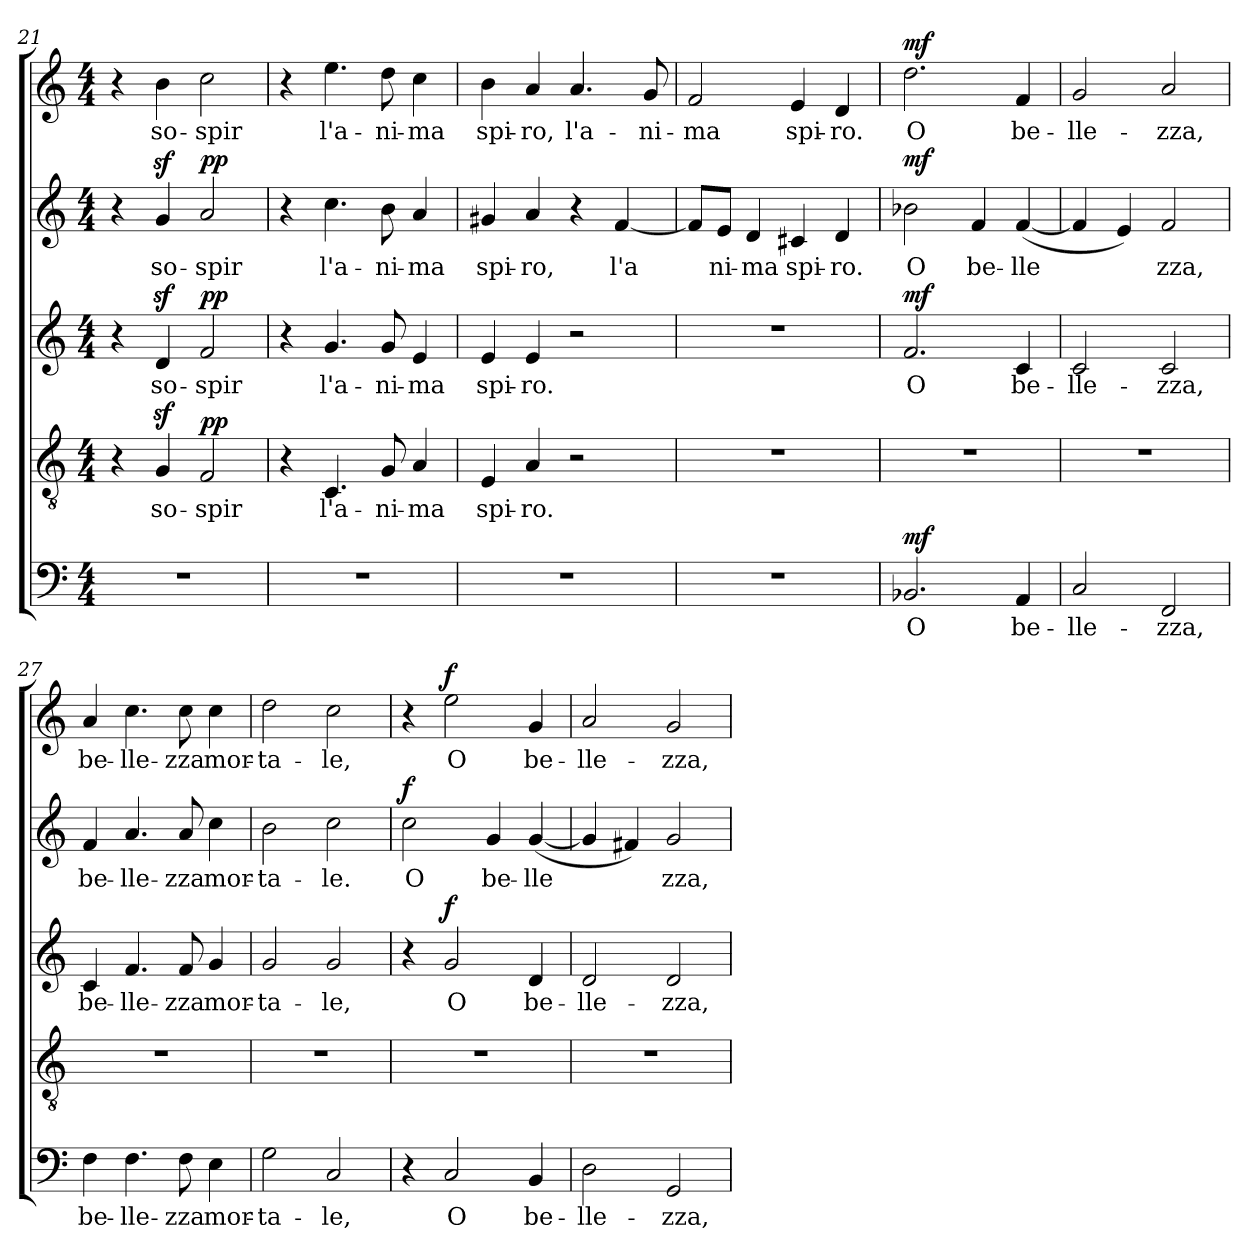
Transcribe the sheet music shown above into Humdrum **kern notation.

**kern	**text	**dynam	**kern	**text	**dynam	**kern	**text	**dynam	**kern	**text	**dynam	**kern	**text	**dynam
*part5	*part5	*part5	*part4	*part4	*part4	*part3	*part3	*part3	*part2	*part2	*part2	*part1	*part1	*part1
*staff5	*staff5	*staff5	*staff4	*staff4	*staff4	*staff3	*staff3	*staff3	*staff2	*staff2	*staff2	*staff1	*staff1	*staff1
*clefF4	*	*	*clefGv2	*	*	*clefG2	*	*	*clefG2	*	*	*clefG2	*	*
*k[]	*	*	*k[]	*	*	*k[]	*	*	*k[]	*	*	*k[]	*	*
*C:	*	*	*C:	*	*	*C:	*	*	*C:	*	*	*C:	*	*
*M4/4	*	*	*M4/4	*	*	*M4/4	*	*	*M4/4	*	*	*M4/4	*	*
=21	=21	=21	=21	=21	=21	=21	=21	=21	=21	=21	=21	=21	=21	=21
1r	.	.	4r	.	.	4r	.	.	4r	.	.	4r	.	.
!	!	!	!	!LO:LY:b	!	!	!LO:LY:b	!	!	!LO:LY:b	!	!	!LO:LY:b	!
.	.	.	4Gz>/	so-	.	4dz>/	so-	.	4gz>/	so-	.	4b\	so-	.
!	!	!	!	!LO:LY:b	!LO:DY:a	!	!LO:LY:b	!LO:DY:a	!	!LO:LY:b	!LO:DY:a	!	!LO:LY:b	!
.	.	.	2F/	-spir	pp	2f/	-spir	pp	2a/	-spir	pp	2cc\	-spir	.
!!LO:PB:g=z
=22	=22	=22	=22	=22	=22	=22	=22	=22	=22	=22	=22	=22	=22	=22
1r	.	.	4r	.	.	4r	.	.	4r	.	.	4r	.	.
!	!	!	!	!LO:LY:b	!	!	!LO:LY:b	!	!	!LO:LY:b	!	!	!LO:LY:b	!
.	.	.	4.C/	l'a-	.	4.g/	l'a-	.	4.cc\	l'a-	.	4.ee\	l'a-	.
!	!	!	!	!LO:LY:b	!	!	!LO:LY:b	!	!	!LO:LY:b	!	!	!LO:LY:b	!
.	.	.	8G/	-ni-	.	8g/	-ni-	.	8b\	-ni-	.	8dd\	-ni-	.
!	!	!	!	!LO:LY:b	!	!	!LO:LY:b	!	!	!LO:LY:b	!	!	!LO:LY:b	!
.	.	.	4A/	-ma	.	4e/	-ma	.	4a/	-ma	.	4cc\	-ma	.
=23	=23	=23	=23	=23	=23	=23	=23	=23	=23	=23	=23	=23	=23	=23
!	!	!	!	!LO:LY:b	!	!	!LO:LY:b	!	!	!LO:LY:b	!	!	!LO:LY:b	!
1r	.	.	4E/	spi-	.	4e/	spi-	.	4g#X/	spi-	.	4b\	spi-	.
!	!	!	!	!LO:LY:b	!	!	!LO:LY:b	!	!	!LO:LY:b	!	!	!LO:LY:b	!
.	.	.	4A/	-ro.	.	4e/	-ro.	.	4a/	-ro,	.	4a/	-ro,	.
!	!	!	!	!	!	!	!	!	!	!	!	!	!LO:LY:b	!
.	.	.	2r	.	.	2r	.	.	4r	.	.	4.a/	l'a-	.
!	!	!	!	!	!	!	!	!	!	!LO:LY:b	!	!	!	!
.	.	.	.	.	.	.	.	.	[4f/	l'a	.	.	.	.
!	!	!	!	!	!	!	!	!	!	!	!	!	!LO:LY:b	!
.	.	.	.	.	.	.	.	.	.	.	.	8g/	-ni-	.
=24	=24	=24	=24	=24	=24	=24	=24	=24	=24	=24	=24	=24	=24	=24
!	!	!	!	!	!	!	!	!	!	!	!	!	!LO:LY:b	!
1r	.	.	1r	.	.	1r	.	.	8f/L]	.	.	2f/	-ma	.
!	!	!	!	!	!	!	!	!	!	!LO:LY:b	!	!	!	!
.	.	.	.	.	.	.	.	.	8e/J	ni-	.	.	.	.
!	!	!	!	!	!	!	!	!	!	!LO:LY:b	!	!	!	!
.	.	.	.	.	.	.	.	.	4d/	-ma	.	.	.	.
!	!	!	!	!	!	!	!	!	!	!LO:LY:b	!	!	!LO:LY:b	!
.	.	.	.	.	.	.	.	.	4c#X/	spi-	.	4e/	spi-	.
!	!	!	!	!	!	!	!	!	!	!LO:LY:b	!	!	!LO:LY:b	!
.	.	.	.	.	.	.	.	.	4d/	-ro.	.	4d/	-ro.	.
=25	=25	=25	=25	=25	=25	=25	=25	=25	=25	=25	=25	=25	=25	=25
!	!LO:LY:b	!LO:DY:a	!	!	!	!	!LO:LY:b	!LO:DY:a	!	!LO:LY:b	!LO:DY:a	!	!LO:LY:b	!LO:DY:a
2.BB-X/	O	mf	1r	.	.	2.f/	O	mf	2b-X\	O	mf	2.dd\	O	mf
!	!	!	!	!	!	!	!	!	!	!LO:LY:b	!	!	!	!
.	.	.	.	.	.	.	.	.	4f/	be-	.	.	.	.
!	!LO:LY:b	!	!	!	!	!	!LO:LY:b	!	!	!LO:LY:b	!	!	!LO:LY:b	!
4AA/	be-	.	.	.	.	4c/	be-	.	(<[4f/	-lle	.	4f/	be-	.
=26	=26	=26	=26	=26	=26	=26	=26	=26	=26	=26	=26	=26	=26	=26
!	!LO:LY:b	!	!	!	!	!	!LO:LY:b	!	!	!	!	!	!LO:LY:b	!
2C/	-lle-	.	1r	.	.	2c/	-lle-	.	4f/]	.	.	2g/	-lle-	.
.	.	.	.	.	.	.	.	.	4e/)	.	.	.	.	.
!	!LO:LY:b	!	!	!	!	!	!LO:LY:b	!	!	!LO:LY:b	!	!	!LO:LY:b	!
2FF/	-zza,	.	.	.	.	2c/	-zza,	.	2f/	zza,	.	2a/	-zza,	.
=27	=27	=27	=27	=27	=27	=27	=27	=27	=27	=27	=27	=27	=27	=27
!	!LO:LY:b	!	!	!	!	!	!LO:LY:b	!	!	!LO:LY:b	!	!	!LO:LY:b	!
4F\	be-	.	1r	.	.	4c/	be-	.	4f/	be-	.	4a/	be-	.
!	!LO:LY:b	!	!	!	!	!	!LO:LY:b	!	!	!LO:LY:b	!	!	!LO:LY:b	!
4.F\	-lle-	.	.	.	.	4.f/	-lle-	.	4.a/	-lle-	.	4.cc\	-lle-	.
!	!LO:LY:b	!	!	!	!	!	!LO:LY:b	!	!	!LO:LY:b	!	!	!LO:LY:b	!
8F\	-zza	.	.	.	.	8f/	-zza	.	8a/	-zza	.	8cc\	-zza	.
!	!LO:LY:b	!	!	!	!	!	!LO:LY:b	!	!	!LO:LY:b	!	!	!LO:LY:b	!
4E\	mor-	.	.	.	.	4g/	mor-	.	4cc\	mor-	.	4cc\	mor-	.
=28	=28	=28	=28	=28	=28	=28	=28	=28	=28	=28	=28	=28	=28	=28
!	!LO:LY:b	!	!	!	!	!	!LO:LY:b	!	!	!LO:LY:b	!	!	!LO:LY:b	!
2G\	-ta-	.	1r	.	.	2g/	-ta-	.	2b\	-ta-	.	2dd\	-ta-	.
!	!LO:LY:b	!	!	!	!	!	!LO:LY:b	!	!	!LO:LY:b	!	!	!LO:LY:b	!
2C/	-le,	.	.	.	.	2g/	-le,	.	2cc\	-le.	.	2cc\	-le,	.
!!LO:LB:g=z
=29	=29	=29	=29	=29	=29	=29	=29	=29	=29	=29	=29	=29	=29	=29
!	!	!	!	!	!	!	!	!	!	!LO:LY:b	!LO:DY:a	!	!	!
4r	.	.	1r	.	.	4r	.	.	2cc\	O	f	4r	.	.
!	!LO:LY:b	!	!	!	!	!	!LO:LY:b	!LO:DY:a	!	!	!	!	!LO:LY:b	!LO:DY:a
2C/	O	.	.	.	.	2g/	O	f	.	.	.	2ee\	O	f
!	!	!	!	!	!	!	!	!	!	!LO:LY:b	!	!	!	!
.	.	.	.	.	.	.	.	.	4g/	be-	.	.	.	.
!	!LO:LY:b	!	!	!	!	!	!LO:LY:b	!	!	!LO:LY:b	!	!	!LO:LY:b	!
4BB/	be-	.	.	.	.	4d/	be-	.	(<[4g/	-lle	.	4g/	be-	.
=30	=30	=30	=30	=30	=30	=30	=30	=30	=30	=30	=30	=30	=30	=30
!	!LO:LY:b	!	!	!	!	!	!LO:LY:b	!	!	!	!	!	!LO:LY:b	!
2D\	-lle-	.	1r	.	.	2d/	-lle-	.	4g/]	.	.	2a/	-lle-	.
.	.	.	.	.	.	.	.	.	4f#X/)	.	.	.	.	.
!	!LO:LY:b	!	!	!	!	!	!LO:LY:b	!	!	!LO:LY:b	!	!	!LO:LY:b	!
2GG/	-zza,	.	.	.	.	2d/	-zza,	.	2g/	zza,	.	2g/	-zza,	.
=	=	=	=	=	=	=	=	=	=	=	=	=	=	=
*-	*-	*-	*-	*-	*-	*-	*-	*-	*-	*-	*-	*-	*-	*-
